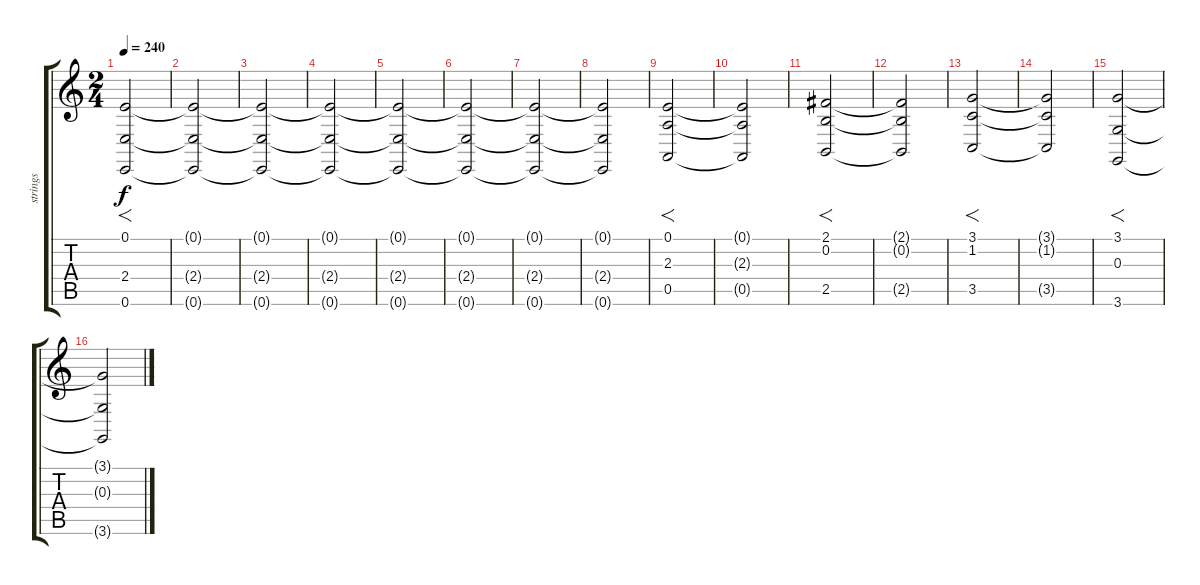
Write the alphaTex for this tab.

\track ("strings" "strings") {instrument synthstrings2}
\staff {score tabs}
\tuning (E4 B3 G3 D3 A2 E2) {hide}
\ts (2 4)
\tempo 240
\clef g2
\ks c
(0.1 2.4 0.6).2{f dy f} |
(0.1{t} 2.4{t} 0.6{t}).2 |
(0.1{t} 2.4{t} 0.6{t}).2 |
(0.1{t} 2.4{t} 0.6{t}).2 |
(0.1{t} 2.4{t} 0.6{t}).2 |
(0.1{t} 2.4{t} 0.6{t}).2 |
(0.1{t} 2.4{t} 0.6{t}).2 |
(0.1{t} 2.4{t} 0.6{t}).2 |
(0.1 2.3 0.5).2{f} |
(0.1{t} 2.3{t} 0.5{t}).2 |
(2.1 0.2 2.5).2{f} |
(2.1{t} 0.2{t} 2.5{t}).2 |
(3.1 1.2 3.5).2{f} |
(3.1{t} 1.2{t} 3.5{t}).2 |
(3.1 0.3 3.6).2{f} |
(3.1{t} 0.3{t} 3.6{t}).2
